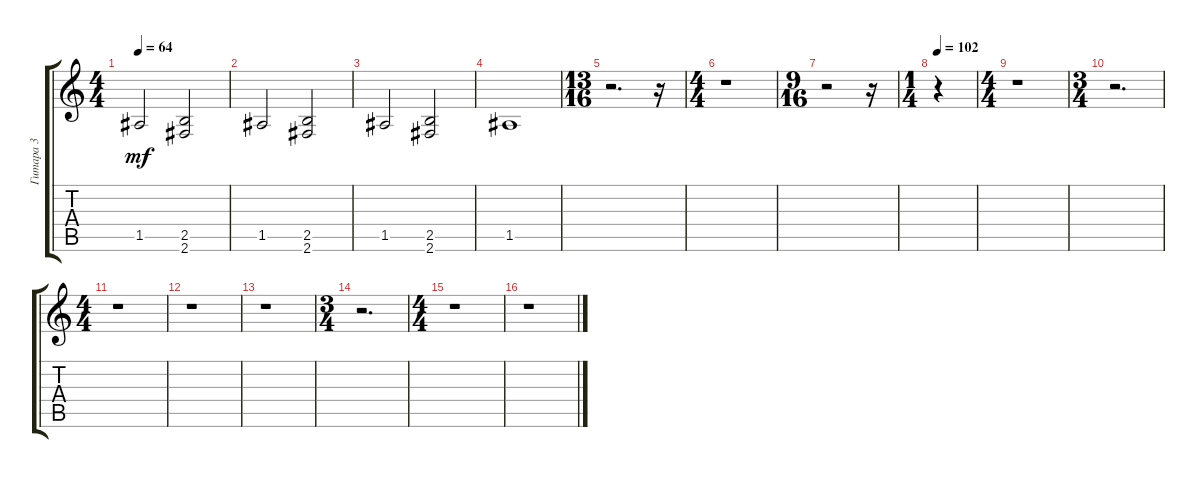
\track ("Гитара 3" "Гитара 3") {instrument distortionguitar}
\staff {score tabs}
\tuning (E4 B3 G3 D3 A2 E2) {hide}
\ts (4 4)
\tempo 64
\clef g2
\ks c
1.5.2{dy mf instrument tremolostrings} (2.5 2.6).2 |
1.5.2{instrument tremolostrings} (2.5 2.6).2 |
1.5.2{instrument tremolostrings} (2.5 2.6).2 |
1.5.1 |
\ts (13 16)
r.2{d} r.16 |
\ts (4 4)
r.1 |
\ts (9 16)
r.2 r.16 |
\ts (1 4)
\tempo 102
r.4 |
\ts (4 4)
r.1 |
\ts (3 4)
r.2{d} |
\ts (4 4)
r.1 |
r.1 |
r.1 |
\ts (3 4)
r.2{d} |
\ts (4 4)
r.1 |
r.1
